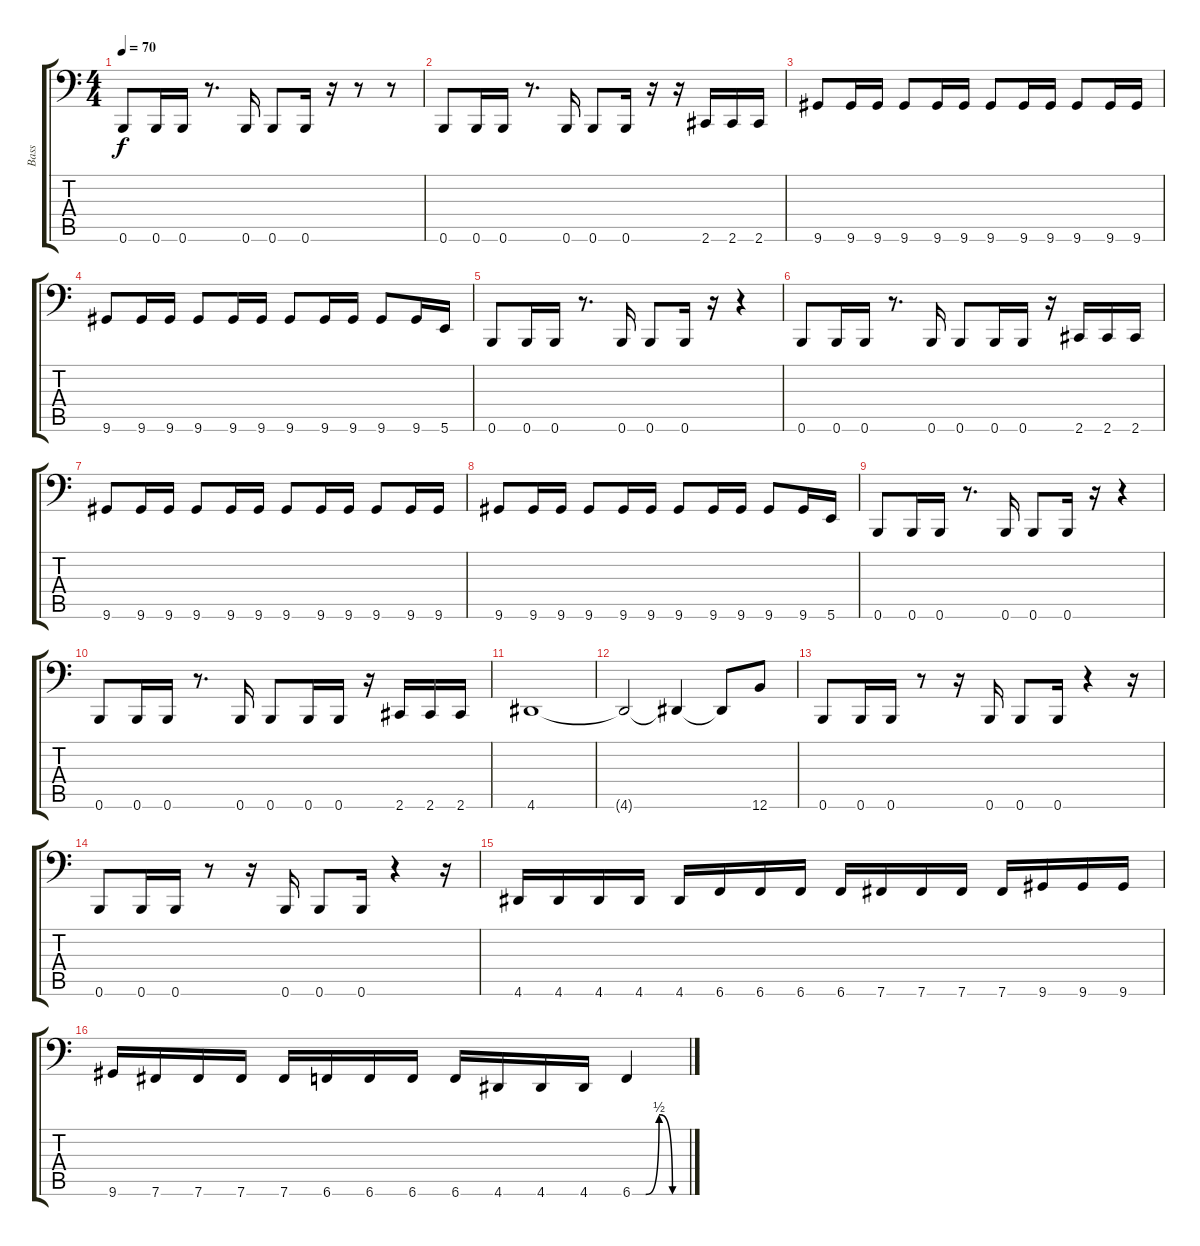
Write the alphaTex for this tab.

\track ("Bass" "Bass") {instrument electricbasspick}
\staff {score tabs}
\tuning (Eb3 B2 Gb2 B1 Gb1 B0) {hide}
\ts (4 4)
\tempo 70
\clef f4
\ks c
0.6.8{dy f} 0.6.16 0.6.16 r.8{d} 0.6.16 0.6.8 0.6.16 r.16 r.8 r.8 |
0.6.8 0.6.16 0.6.16 r.8{d} 0.6.16 0.6.8 0.6.16 r.16 r.16 2.6.16 2.6.16 2.6.16 |
9.6.8 9.6.16 9.6.16 9.6.8 9.6.16 9.6.16 9.6.8 9.6.16 9.6.16 9.6.8 9.6.16 9.6.16 |
9.6.8 9.6.16 9.6.16 9.6.8 9.6.16 9.6.16 9.6.8 9.6.16 9.6.16 9.6.8 9.6.16 5.6.16 |
0.6.8 0.6.16 0.6.16 r.8{d} 0.6.16 0.6.8 0.6.16 r.16 r.4 |
0.6.8 0.6.16 0.6.16 r.8{d} 0.6.16 0.6.8 0.6.16 0.6.16 r.16 2.6.16 2.6.16 2.6.16 |
9.6.8 9.6.16 9.6.16 9.6.8 9.6.16 9.6.16 9.6.8 9.6.16 9.6.16 9.6.8 9.6.16 9.6.16 |
9.6.8 9.6.16 9.6.16 9.6.8 9.6.16 9.6.16 9.6.8 9.6.16 9.6.16 9.6.8 9.6.16 5.6.16 |
0.6.8 0.6.16 0.6.16 r.8{d} 0.6.16 0.6.8 0.6.16 r.16 r.4 |
0.6.8 0.6.16 0.6.16 r.8{d} 0.6.16 0.6.8 0.6.16 0.6.16 r.16 2.6.16 2.6.16 2.6.16 |
4.6.1 |
4.6{t}.2 4.6{t}.4 4.6{t}.8 12.6.8 |
0.6.8 0.6.16 0.6.16 r.8 r.16 0.6.16 0.6.8 0.6.16 r.4 r.16 |
0.6.8 0.6.16 0.6.16 r.8 r.16 0.6.16 0.6.8 0.6.16 r.4 r.16 |
4.6.16 4.6.16 4.6.16 4.6.16 4.6.16 6.6.16 6.6.16 6.6.16 6.6.16 7.6.16 7.6.16 7.6.16 7.6.16 9.6.16 9.6.16 9.6.16 |
9.6.16 7.6.16 7.6.16 7.6.16 7.6.16 6.6.16 6.6.16 6.6.16 6.6.16 4.6.16 4.6.16 4.6.16 6.6{be (custom 0 0 15 0 30 2 45 0 60 0)}.4
